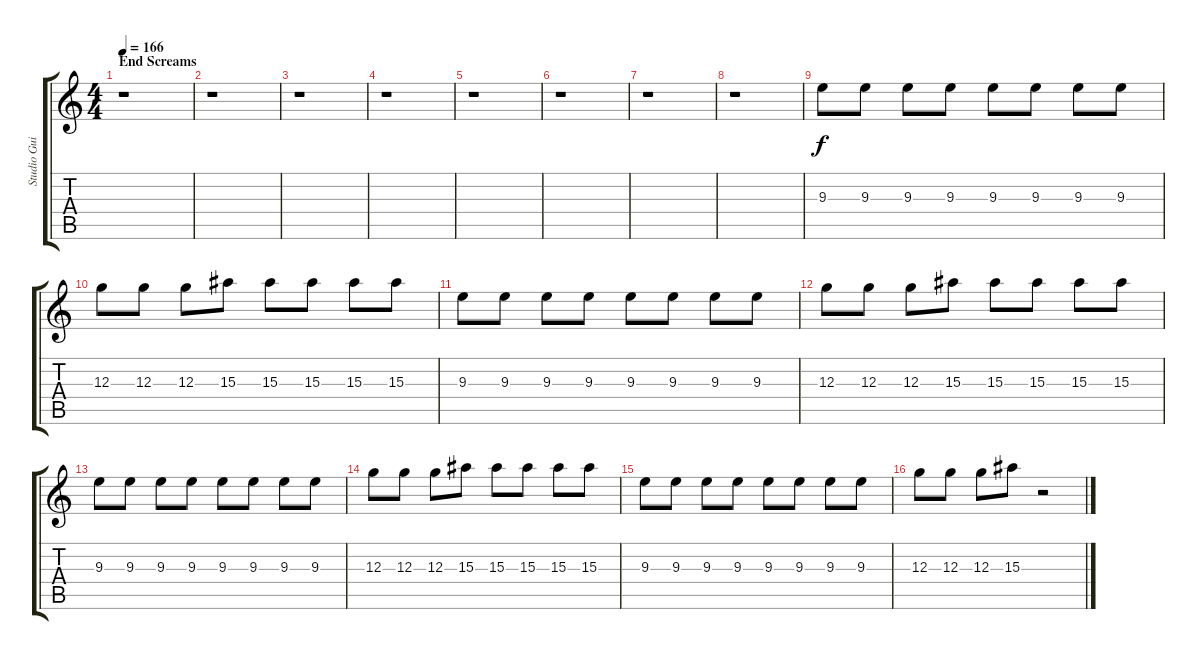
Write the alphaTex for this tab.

\track ("Studio Guitar" "Studio Gui") {instrument distortionguitar}
\staff {score tabs}
\tuning (E4 B3 G3 D3 A2 E2) {hide}
\ts (4 4)
\section ("" "End Screams")
\tempo 166
\clef g2
\ks c
r.1{dy f} |
r.1 |
r.1 |
r.1 |
r.1 |
r.1 |
r.1 |
r.1 |
9.3.8 9.3.8 9.3.8 9.3.8 9.3.8 9.3.8 9.3.8 9.3.8 |
12.3.8 12.3.8 12.3.8 15.3.8 15.3.8 15.3.8 15.3.8 15.3.8 |
9.3.8 9.3.8 9.3.8 9.3.8 9.3.8 9.3.8 9.3.8 9.3.8 |
12.3.8 12.3.8 12.3.8 15.3.8 15.3.8 15.3.8 15.3.8 15.3.8 |
9.3.8 9.3.8 9.3.8 9.3.8 9.3.8 9.3.8 9.3.8 9.3.8 |
12.3.8 12.3.8 12.3.8 15.3.8 15.3.8 15.3.8 15.3.8 15.3.8 |
9.3.8 9.3.8 9.3.8 9.3.8 9.3.8 9.3.8 9.3.8 9.3.8 |
12.3.8 12.3.8 12.3.8 15.3.8 r.2
